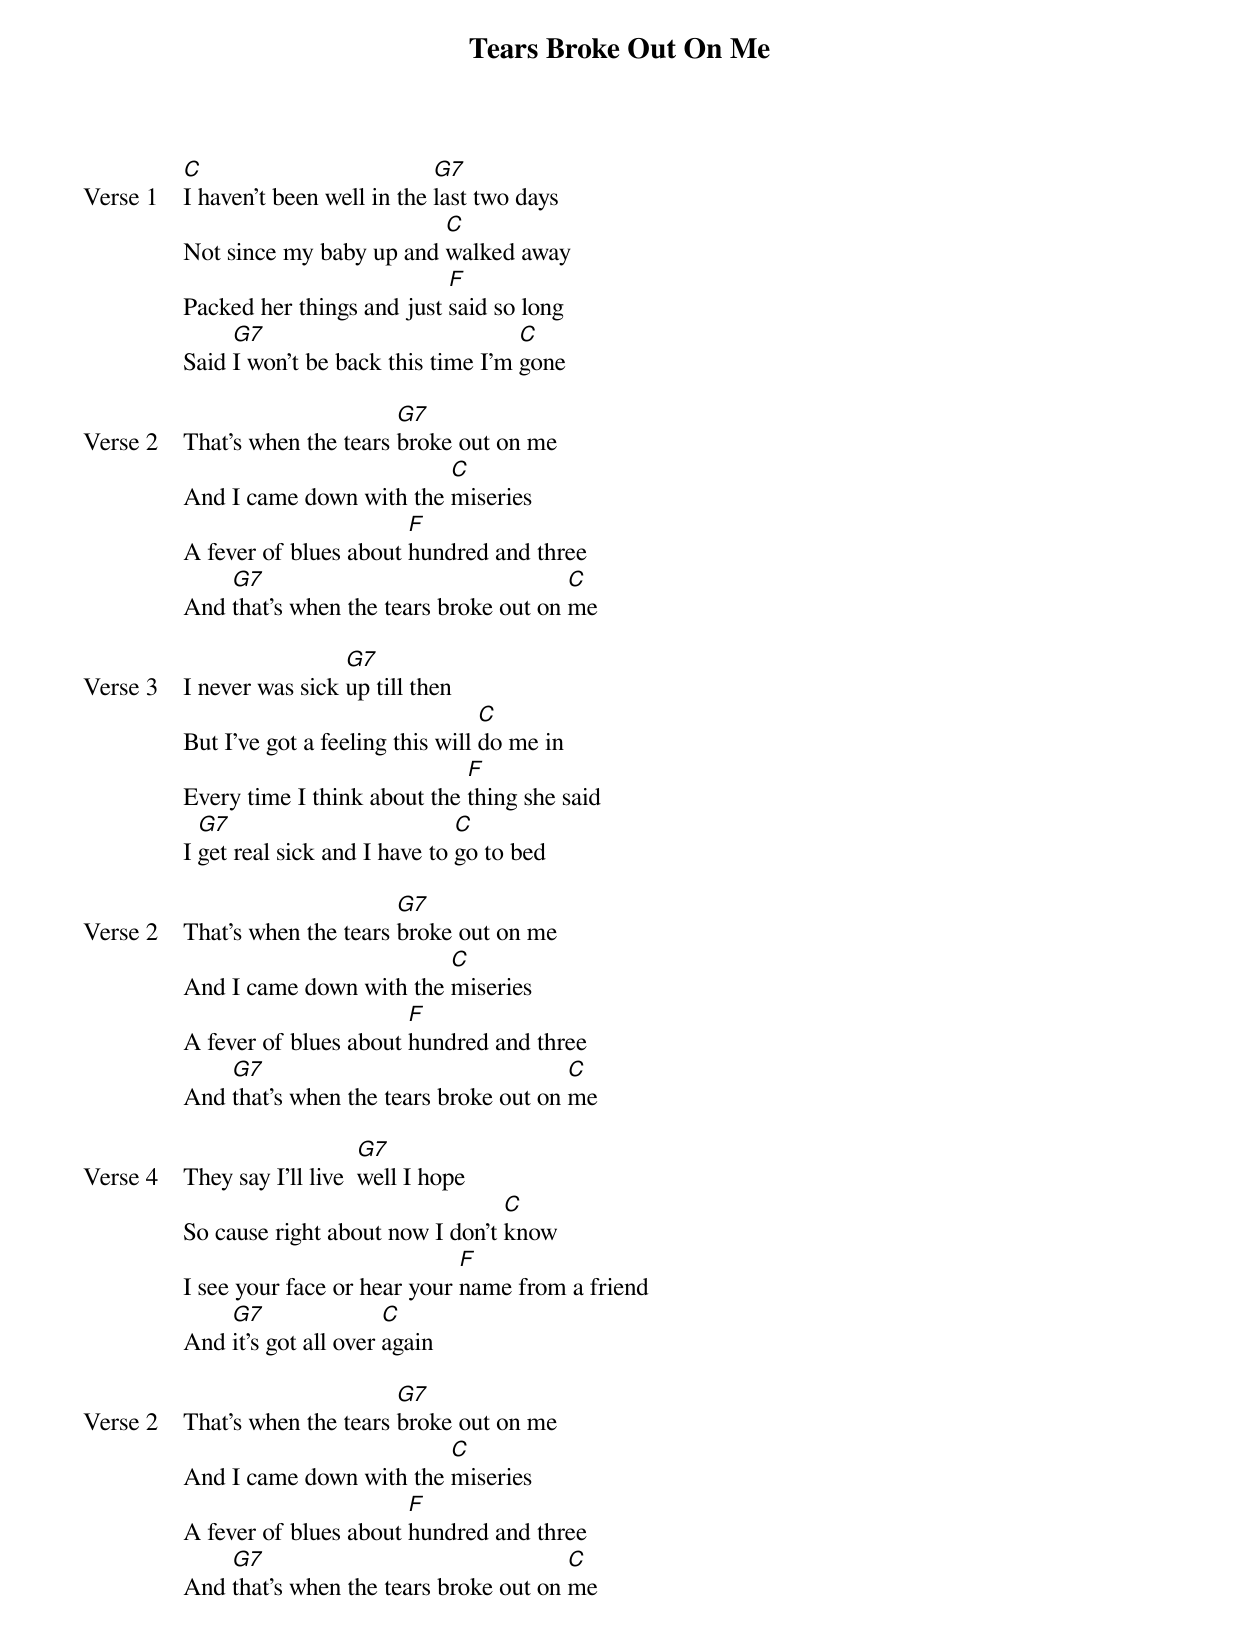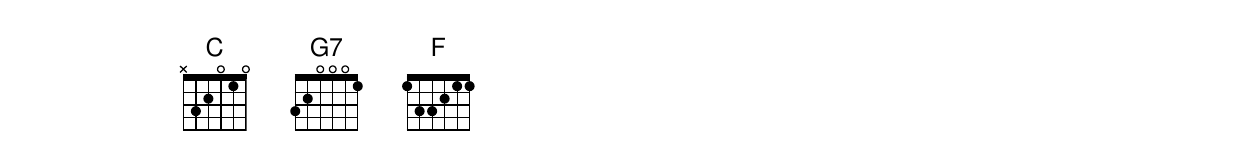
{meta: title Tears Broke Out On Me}
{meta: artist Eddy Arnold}
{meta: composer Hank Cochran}
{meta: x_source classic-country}
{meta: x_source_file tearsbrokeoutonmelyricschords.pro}
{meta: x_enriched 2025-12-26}

{start_of_verse: Verse 1}
[C]I haven't been well in the [G7]last two days
Not since my baby up and [C]walked away
Packed her things and just [F]said so long
Said [G7]I won't be back this time I'm [C]gone
{end_of_verse}

{start_of_verse: Verse 2}
That's when the tears [G7]broke out on me
And I came down with the [C]miseries
A fever of blues about [F]hundred and three
And [G7]that's when the tears broke out on [C]me
{end_of_verse}

{start_of_verse: Verse 3}
I never was sick [G7]up till then
But I've got a feeling this will [C]do me in
Every time I think about the [F]thing she said
I [G7]get real sick and I have to [C]go to bed
{end_of_verse}

{start_of_verse: Verse 2}
That's when the tears [G7]broke out on me
And I came down with the [C]miseries
A fever of blues about [F]hundred and three
And [G7]that's when the tears broke out on [C]me
{end_of_verse}

{start_of_verse: Verse 4}
They say I'll live  [G7]well I hope
So cause right about now I don't [C]know
I see your face or hear your [F]name from a friend
And [G7]it's got all over [C]again
{end_of_verse}

{start_of_verse: Verse 2}
That's when the tears [G7]broke out on me
And I came down with the [C]miseries
A fever of blues about [F]hundred and three
And [G7]that's when the tears broke out on [C]me
{end_of_verse}
